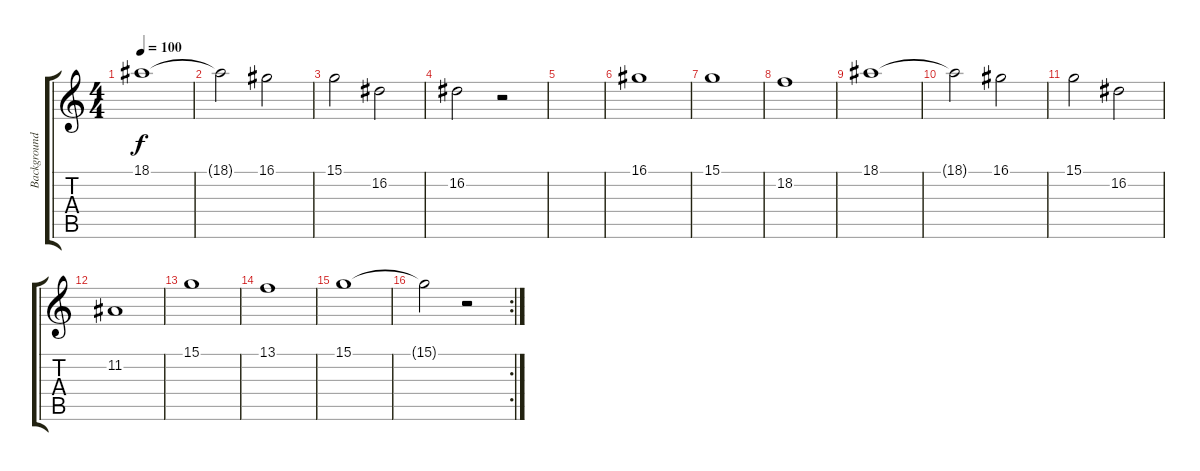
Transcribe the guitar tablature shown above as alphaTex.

\track ("Background Noise" "Background") {instrument synthstrings1}
\staff {score tabs}
\tuning (E4 B3 G3 D3 A2 E2) {hide}
\ts (4 4)
\tempo 100
\clef g2
\ks c
18.1.1{dy f} |
18.1{t}.2 16.1.2 |
15.1.2 16.2.2 |
16.2.2 r.2 |
|
16.1.1 |
15.1.1 |
18.2.1 |
18.1.1 |
18.1{t}.2 16.1.2 |
15.1.2 16.2.2 |
11.2.1 |
15.1.1 |
13.1.1 |
15.1.1 |
\rc 2
15.1{t}.2 r.2
